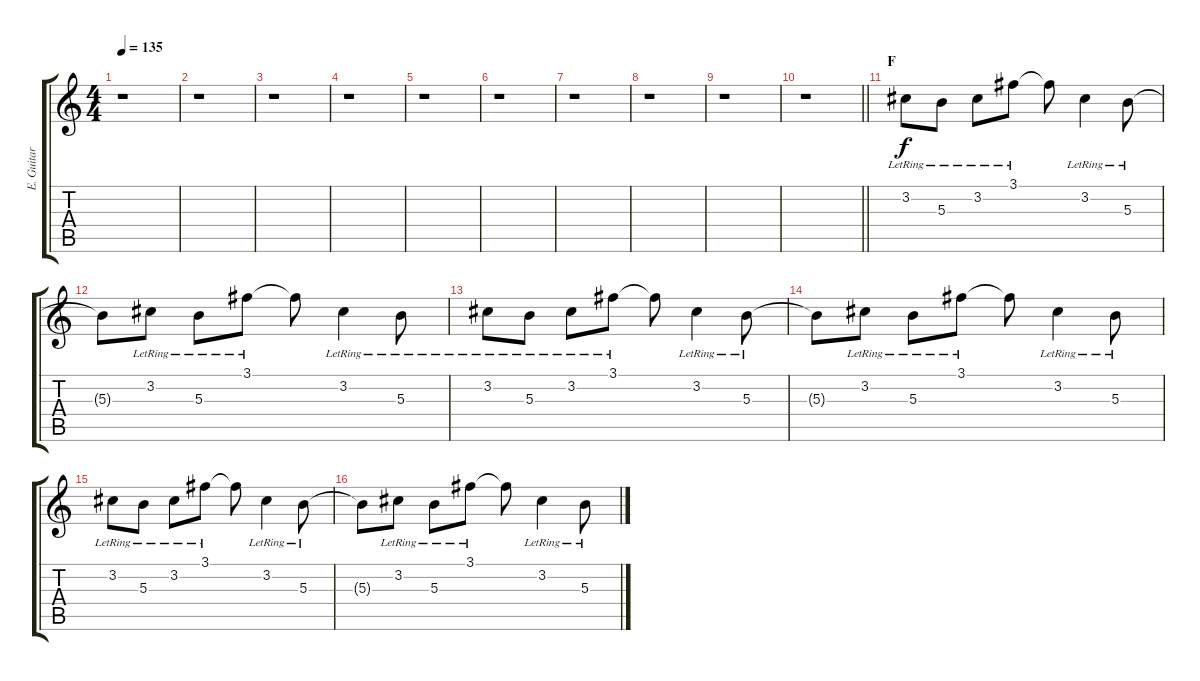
\track ("E. Guitar I" "E. Guitar ") {instrument overdrivenguitar}
\staff {score tabs}
\tuning (Eb4 Bb3 Gb3 Db3 Ab2 Eb2) {hide}
\ts (4 4)
\tempo 135
\clef g2
\ks c
r.1{dy f} |
r.1 |
r.1 |
r.1 |
r.1 |
r.1 |
r.1 |
r.1 |
r.1 |
\barLineRight lightlight
r.1 |
\section ("" "F")
3.2{lr}.8 5.3{lr}.8 3.2{lr}.8 3.1{lr}.8 3.1{t}.8 3.2{lr}.4 5.3{lr}.8 |
5.3{t}.8 3.2{lr}.8 5.3{lr}.8 3.1{lr}.8 3.1{t}.8 3.2{lr}.4 5.3{lr}.8 |
3.2{lr}.8 5.3{lr}.8 3.2{lr}.8 3.1{lr}.8 3.1{t}.8 3.2{lr}.4 5.3{lr}.8 |
5.3{t}.8 3.2{lr}.8 5.3{lr}.8 3.1{lr}.8 3.1{t}.8 3.2{lr}.4 5.3{lr}.8 |
3.2{lr}.8 5.3{lr}.8 3.2{lr}.8 3.1{lr}.8 3.1{t}.8 3.2{lr}.4 5.3{lr}.8 |
5.3{t}.8 3.2{lr}.8 5.3{lr}.8 3.1{lr}.8 3.1{t}.8 3.2{lr}.4 5.3{lr}.8
